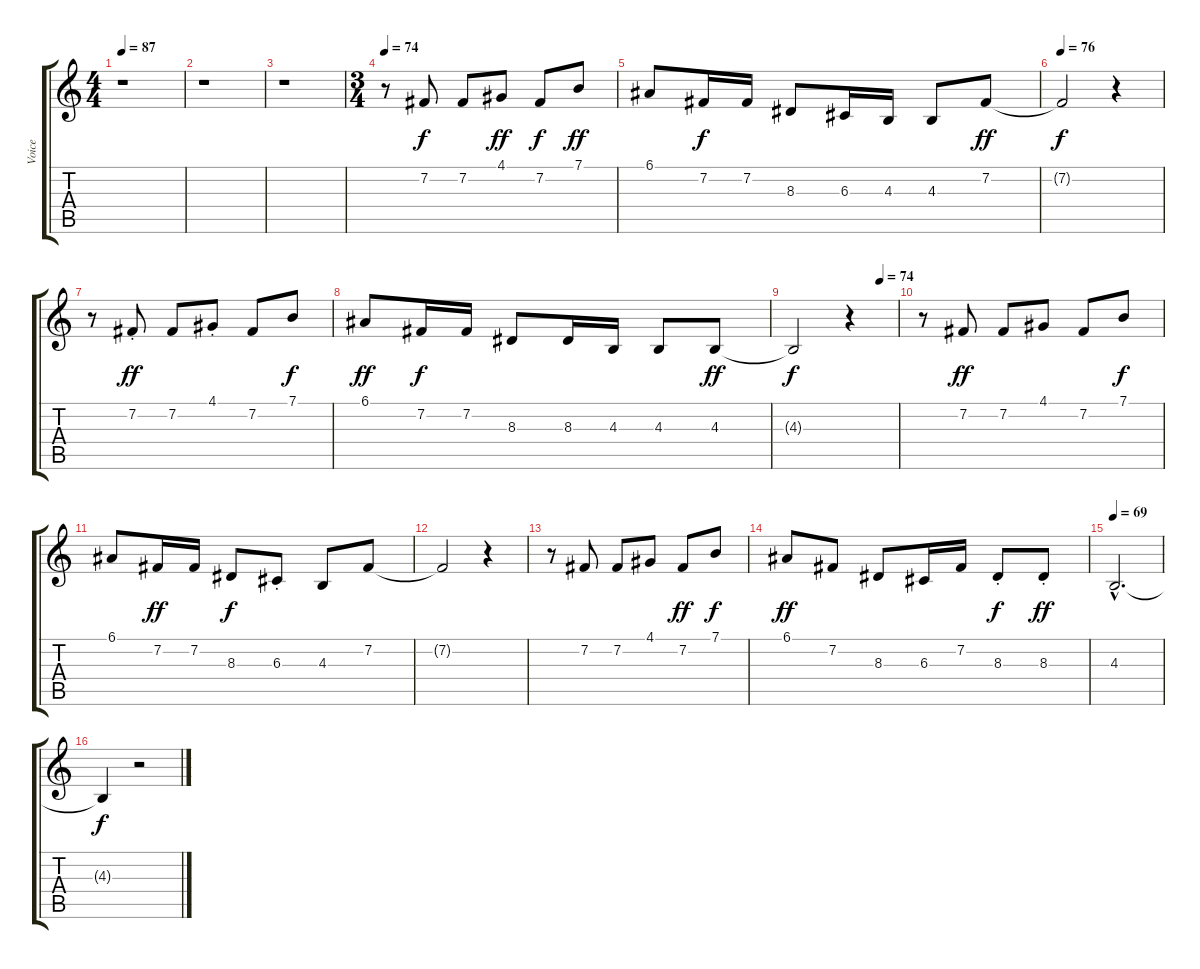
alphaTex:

\track ("Voice" "Voice") {instrument lead3calliope}
\staff {score tabs}
\tuning (E4 B3 G3 D3 A2 E2) {hide}
\ts (4 4)
\tempo 87
\clef g2
\ks c
r.1{dy f} |
r.1 |
r.1 |
\ts (3 4)
\tempo 74
r.8 7.2.8{balance 6} 7.2.8 4.1.8{dy ff} 7.2.8{dy f} 7.1.8{dy ff} |
6.1.8 7.2.16{dy f} 7.2.16 8.3.8 6.3.16 4.3.16 4.3.8 7.2.8{dy ff} |
\tempo 76
7.2{t}.2{dy f} r.4 |
r.8 7.2{st}.8{dy ff} 7.2.8 4.1{st}.8 7.2.8 7.1.8{dy f} |
6.1.8{dy ff} 7.2.16{dy f} 7.2.16 8.3.8 8.3.16 4.3.16 4.3.8 4.3.8{dy ff} |
\tempo (74 0.8333333333333334)
4.3{t}.2{dy f} r.4 |
r.8 7.2.8{dy ff} 7.2.8 4.1.8 7.2.8 7.1.8{dy f} |
6.1.8 7.2.16{dy ff} 7.2.16 8.3.8{dy f} 6.3{st}.8 4.3.8 7.2.8 |
7.2{t}.2 r.4 |
r.8 7.2.8 7.2.8 4.1.8 7.2.8{dy ff} 7.1.8{dy f} |
6.1.8{dy ff} 7.2.8 8.3.8 6.3.16 7.2.16 8.3{st}.8{dy f} 8.3{st}.8{dy ff} |
\tempo 69
4.3{hac}.2{d} |
4.3{t}.4{dy f} r.2
